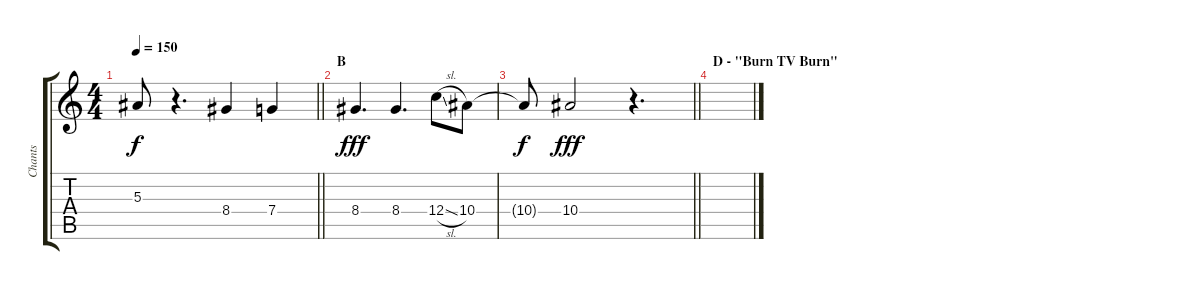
\track ("Chants" "Chants") {instrument distortionguitar}
\staff {score tabs}
\tuning (D4 A3 F3 C3 G2 C2) {hide}
\ts (4 4)
\tempo 150
\clef g2
\barLineRight lightlight
\ks c
5.3{t}.8{dy f} r.4{d} 8.4.4 7.4.4 |
\section ("" "B")
8.4.4{d dy fff} 8.4.4{d} 12.4{sl}.8 10.4.8 |
\barLineRight lightlight
10.4{t}.8{dy f} 10.4.2{dy fff} r.4{d} |
\section ("" "D - \"Burn TV Burn\"")
